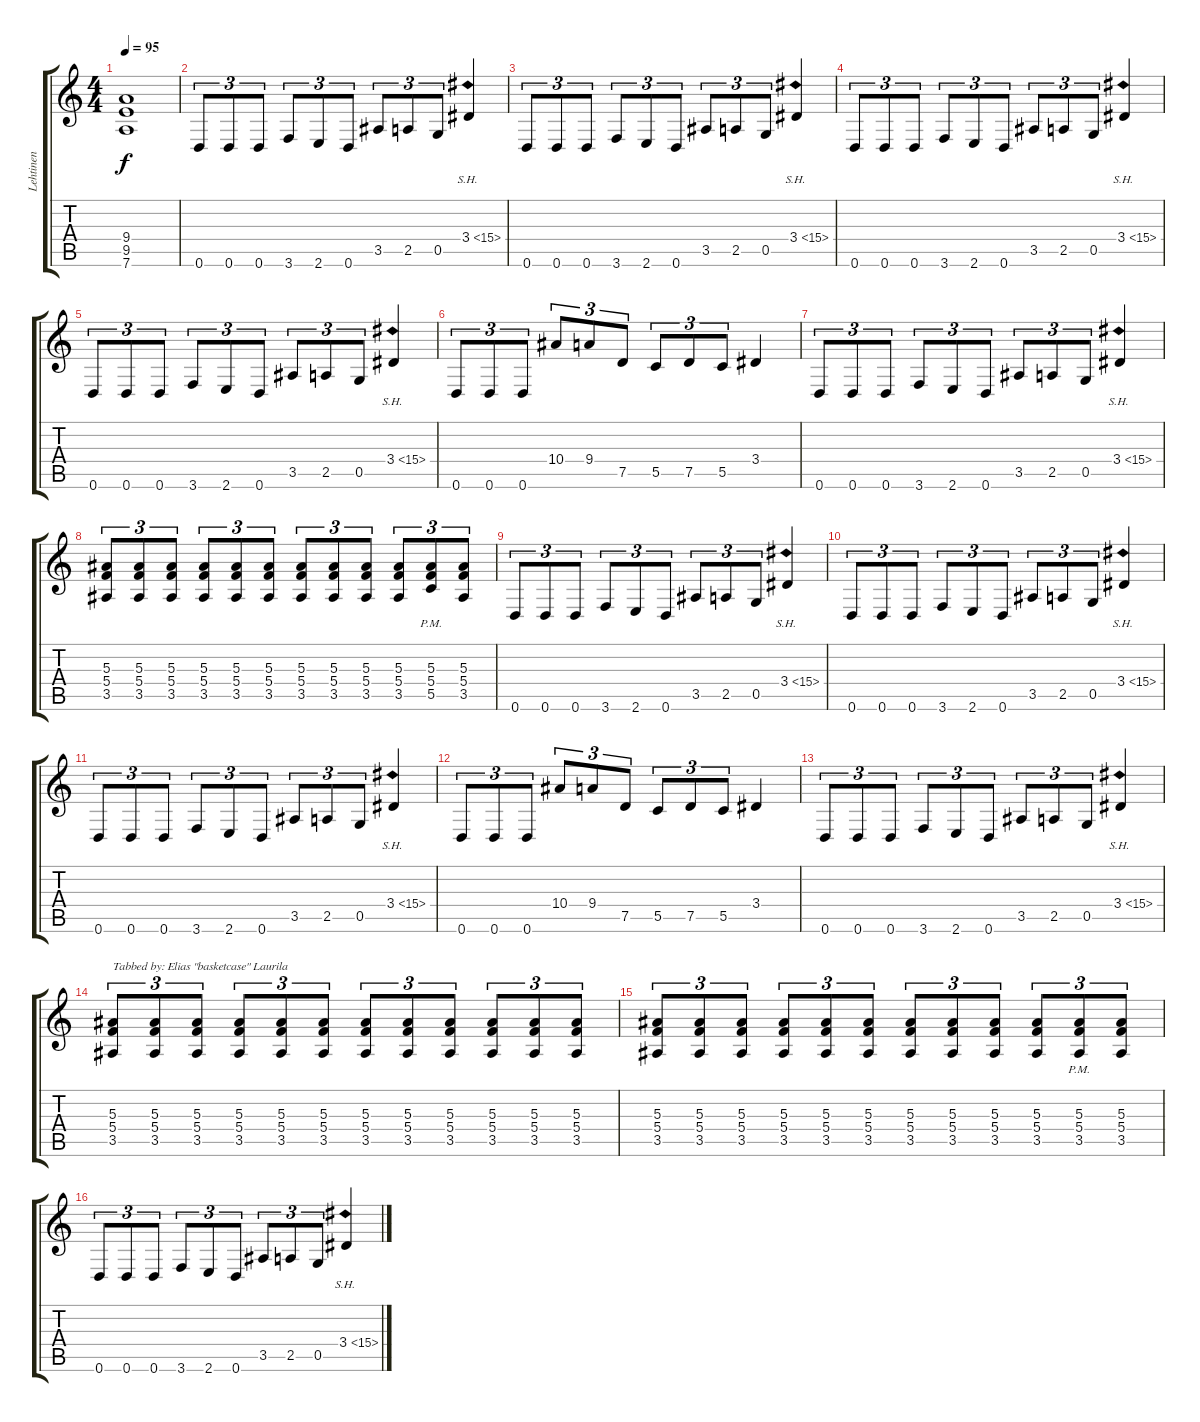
\track ("Lehtinen" "Lehtinen") {instrument distortionguitar}
\staff {score tabs}
\tuning (D4 A3 F3 C3 G2 D2) {hide}
\ts (4 4)
\tempo 95
\clef g2
\ks c
(9.4 9.5 7.6).1{dy f} |
0.6.8{tu (3 2)} 0.6.8{tu (3 2)} 0.6.8{tu (3 2)} 3.6.8{tu (3 2)} 2.6.8{tu (3 2)} 0.6.8{tu (3 2)} 3.5.8{tu (3 2)} 2.5.8{tu (3 2)} 0.5.8{tu (3 2)} 3.4{sh 12}.4 |
0.6.8{tu (3 2)} 0.6.8{tu (3 2)} 0.6.8{tu (3 2)} 3.6.8{tu (3 2)} 2.6.8{tu (3 2)} 0.6.8{tu (3 2)} 3.5.8{tu (3 2)} 2.5.8{tu (3 2)} 0.5.8{tu (3 2)} 3.4{sh 12}.4 |
0.6.8{tu (3 2)} 0.6.8{tu (3 2)} 0.6.8{tu (3 2)} 3.6.8{tu (3 2)} 2.6.8{tu (3 2)} 0.6.8{tu (3 2)} 3.5.8{tu (3 2)} 2.5.8{tu (3 2)} 0.5.8{tu (3 2)} 3.4{sh 12}.4 |
0.6.8{tu (3 2)} 0.6.8{tu (3 2)} 0.6.8{tu (3 2)} 3.6.8{tu (3 2)} 2.6.8{tu (3 2)} 0.6.8{tu (3 2)} 3.5.8{tu (3 2)} 2.5.8{tu (3 2)} 0.5.8{tu (3 2)} 3.4{sh 12}.4 |
0.6.8{tu (3 2)} 0.6.8{tu (3 2)} 0.6.8{tu (3 2)} 10.4.8{tu (3 2)} 9.4.8{tu (3 2)} 7.5.8{tu (3 2)} 5.5.8{tu (3 2)} 7.5.8{tu (3 2)} 5.5.8{tu (3 2)} 3.4.4 |
0.6.8{tu (3 2)} 0.6.8{tu (3 2)} 0.6.8{tu (3 2)} 3.6.8{tu (3 2)} 2.6.8{tu (3 2)} 0.6.8{tu (3 2)} 3.5.8{tu (3 2)} 2.5.8{tu (3 2)} 0.5.8{tu (3 2)} 3.4{sh 12}.4 |
(5.3 5.4 3.5).8{tu (3 2)} (5.3 5.4 3.5).8{tu (3 2)} (5.3 5.4 3.5).8{tu (3 2)} (5.3 5.4 3.5).8{tu (3 2)} (5.3 5.4 3.5).8{tu (3 2)} (5.3 5.4 3.5).8{tu (3 2)} (5.3 5.4 3.5).8{tu (3 2)} (5.3 5.4 3.5).8{tu (3 2)} (5.3 5.4 3.5).8{tu (3 2)} (5.3 5.4 3.5).8{tu (3 2)} (5.3{pm} 5.4{pm} 5.5{pm}).8{tu (3 2)} (5.3 5.4 3.5).8{tu (3 2)} |
0.6.8{tu (3 2)} 0.6.8{tu (3 2)} 0.6.8{tu (3 2)} 3.6.8{tu (3 2)} 2.6.8{tu (3 2)} 0.6.8{tu (3 2)} 3.5.8{tu (3 2)} 2.5.8{tu (3 2)} 0.5.8{tu (3 2)} 3.4{sh 12}.4 |
0.6.8{tu (3 2)} 0.6.8{tu (3 2)} 0.6.8{tu (3 2)} 3.6.8{tu (3 2)} 2.6.8{tu (3 2)} 0.6.8{tu (3 2)} 3.5.8{tu (3 2)} 2.5.8{tu (3 2)} 0.5.8{tu (3 2)} 3.4{sh 12}.4 |
0.6.8{tu (3 2)} 0.6.8{tu (3 2)} 0.6.8{tu (3 2)} 3.6.8{tu (3 2)} 2.6.8{tu (3 2)} 0.6.8{tu (3 2)} 3.5.8{tu (3 2)} 2.5.8{tu (3 2)} 0.5.8{tu (3 2)} 3.4{sh 12}.4 |
0.6.8{tu (3 2)} 0.6.8{tu (3 2)} 0.6.8{tu (3 2)} 10.4.8{tu (3 2)} 9.4.8{tu (3 2)} 7.5.8{tu (3 2)} 5.5.8{tu (3 2)} 7.5.8{tu (3 2)} 5.5.8{tu (3 2)} 3.4.4 |
0.6.8{tu (3 2)} 0.6.8{tu (3 2)} 0.6.8{tu (3 2)} 3.6.8{tu (3 2)} 2.6.8{tu (3 2)} 0.6.8{tu (3 2)} 3.5.8{tu (3 2)} 2.5.8{tu (3 2)} 0.5.8{tu (3 2)} 3.4{sh 12}.4 |
(5.3 5.4 3.5).8{tu (3 2) txt "Tabbed by: Elias \"basketcase\" Laurila"} (5.3 5.4 3.5).8{tu (3 2)} (5.3 5.4 3.5).8{tu (3 2)} (5.3 5.4 3.5).8{tu (3 2)} (5.3 5.4 3.5).8{tu (3 2)} (5.3 5.4 3.5).8{tu (3 2)} (5.3 5.4 3.5).8{tu (3 2)} (5.3 5.4 3.5).8{tu (3 2)} (5.3 5.4 3.5).8{tu (3 2)} (5.3 5.4 3.5).8{tu (3 2)} (5.3 5.4 3.5).8{tu (3 2)} (5.3 5.4 3.5).8{tu (3 2)} |
(5.3 5.4 3.5).8{tu (3 2)} (5.3 5.4 3.5).8{tu (3 2)} (5.3 5.4 3.5).8{tu (3 2)} (5.3 5.4 3.5).8{tu (3 2)} (5.3 5.4 3.5).8{tu (3 2)} (5.3 5.4 3.5).8{tu (3 2)} (5.3 5.4 3.5).8{tu (3 2)} (5.3 5.4 3.5).8{tu (3 2)} (5.3 5.4 3.5).8{tu (3 2)} (5.3 5.4 3.5).8{tu (3 2)} (5.3{pm} 5.4{pm} 3.5{pm}).8{tu (3 2)} (5.3 5.4 3.5).8{tu (3 2)} |
0.6.8{tu (3 2)} 0.6.8{tu (3 2)} 0.6.8{tu (3 2)} 3.6.8{tu (3 2)} 2.6.8{tu (3 2)} 0.6.8{tu (3 2)} 3.5.8{tu (3 2)} 2.5.8{tu (3 2)} 0.5.8{tu (3 2)} 3.4{sh 12}.4
